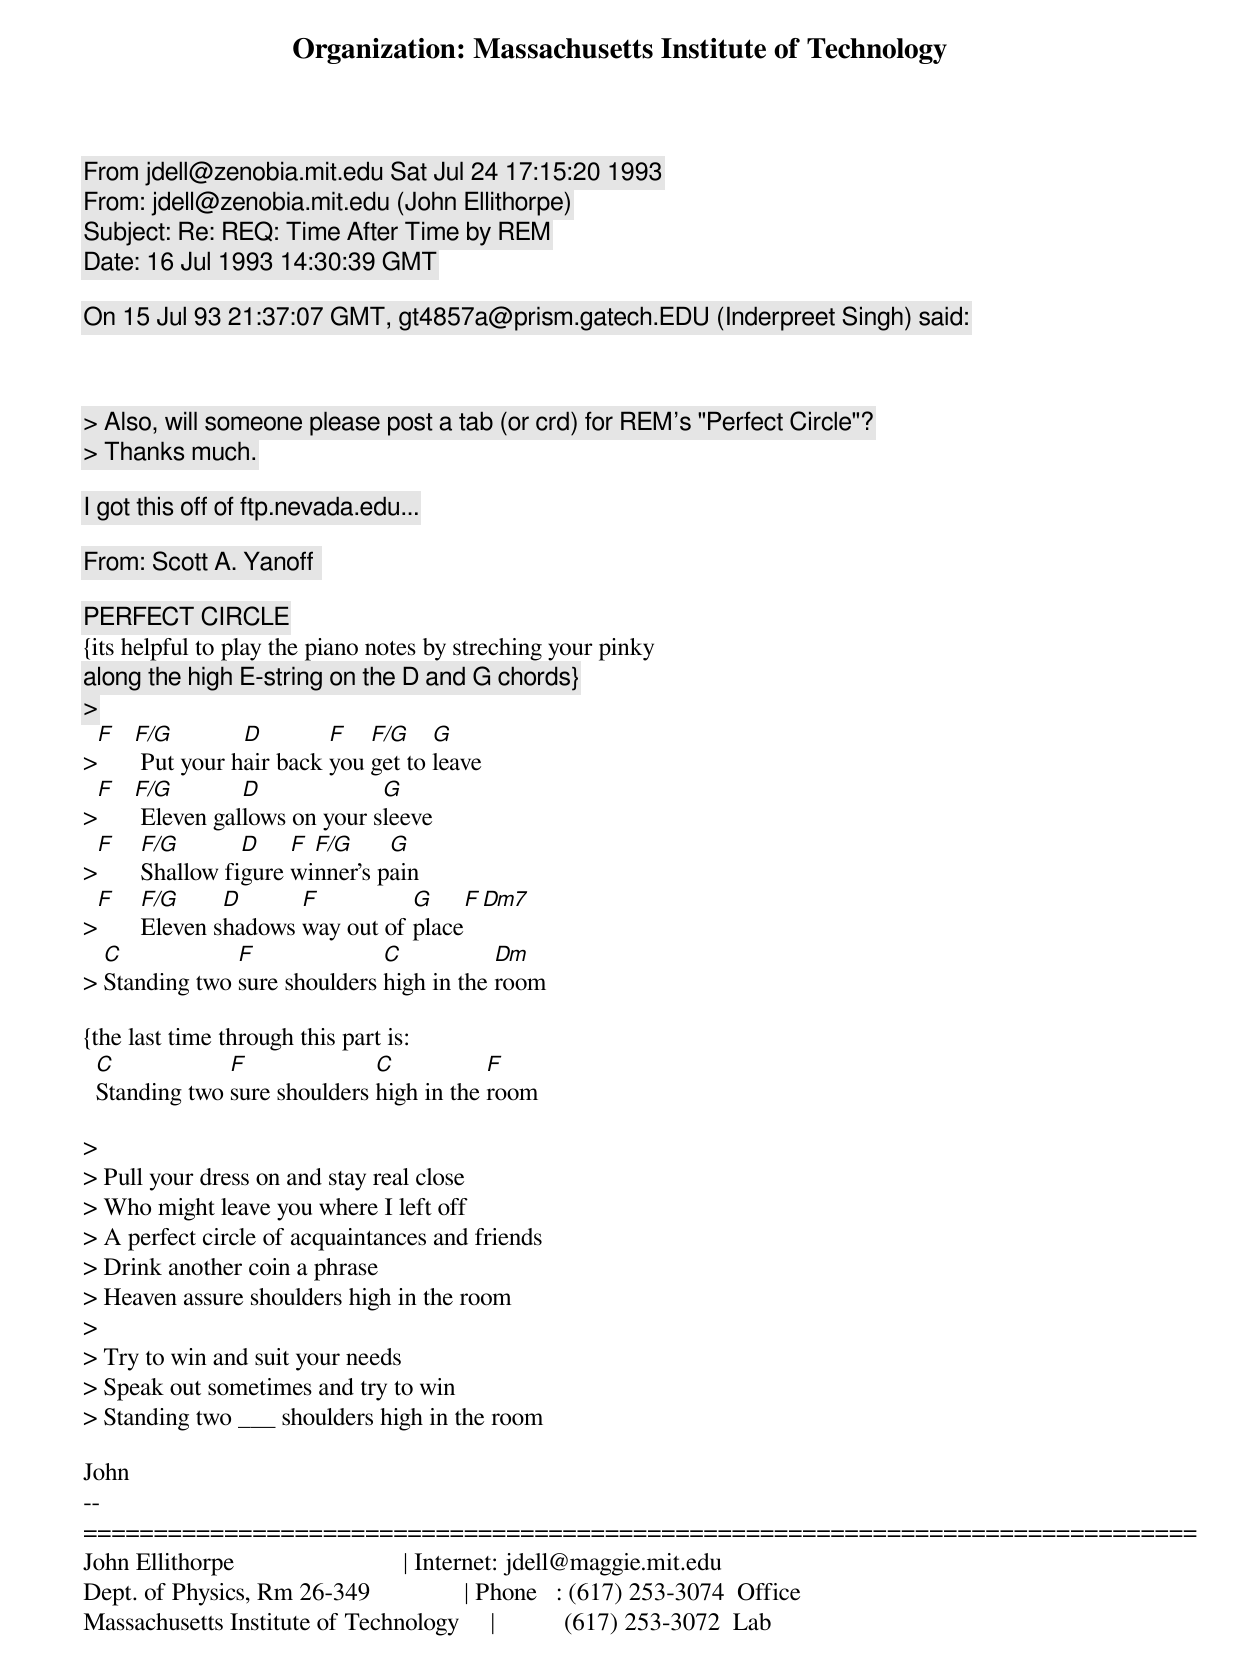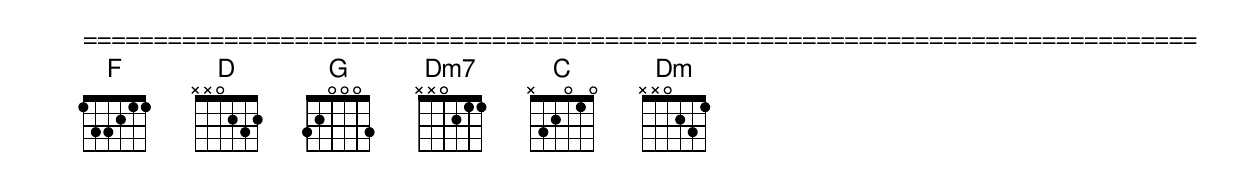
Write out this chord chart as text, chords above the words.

From jdell@zenobia.mit.edu Sat Jul 24 17:15:20 1993
From: jdell@zenobia.mit.edu (John Ellithorpe)
Subject: Re: REQ: Time After Time by REM
Date: 16 Jul 1993 14:30:39 GMT
Organization: Massachusetts Institute of Technology

On 15 Jul 93 21:37:07 GMT, gt4857a@prism.gatech.EDU (Inderpreet Singh) said:



> Also, will someone please post a tab (or crd) for REM's "Perfect Circle"?
> Thanks much.

I got this off of ftp.nevada.edu...

From: Scott A. Yanoff <yanoff@csd4.csd.uwm.edu>

PERFECT CIRCLE
{some of the chords in this song tend to elude me}
{its helpful to play the piano notes by streching your pinky
 along the high E-string on the D and G chords}
>
 F  F/G        D        F   F/G    G
>    Put your hair back you get to leave
 F  F/G        D             G
>    Eleven gallows on your sleeve
 F   F/G       D    F F/G     G
>    Shallow figure winner's pain
 F   F/G     D      F          G      F   Dm7
>    Eleven shadows way out of place
  C            F              C           Dm
> Standing two sure shoulders high in the room

{the last time through this part is:
  C            F              C           F
  Standing two sure shoulders high in the room

>
 {same as before}
> Pull your dress on and stay real close
> Who might leave you where I left off
> A perfect circle of acquaintances and friends
> Drink another coin a phrase
> Heaven assure shoulders high in the room
>
> Try to win and suit your needs
> Speak out sometimes and try to win
> Standing two ___ shoulders high in the room

John
--
===============================================================================
John Ellithorpe                           | Internet: jdell@maggie.mit.edu
Dept. of Physics, Rm 26-349               | Phone   : (617) 253-3074  Office
Massachusetts Institute of Technology     |           (617) 253-3072  Lab
Cambridge, MA  02139                      |           (617) 236-4910  Home
===============================================================================
